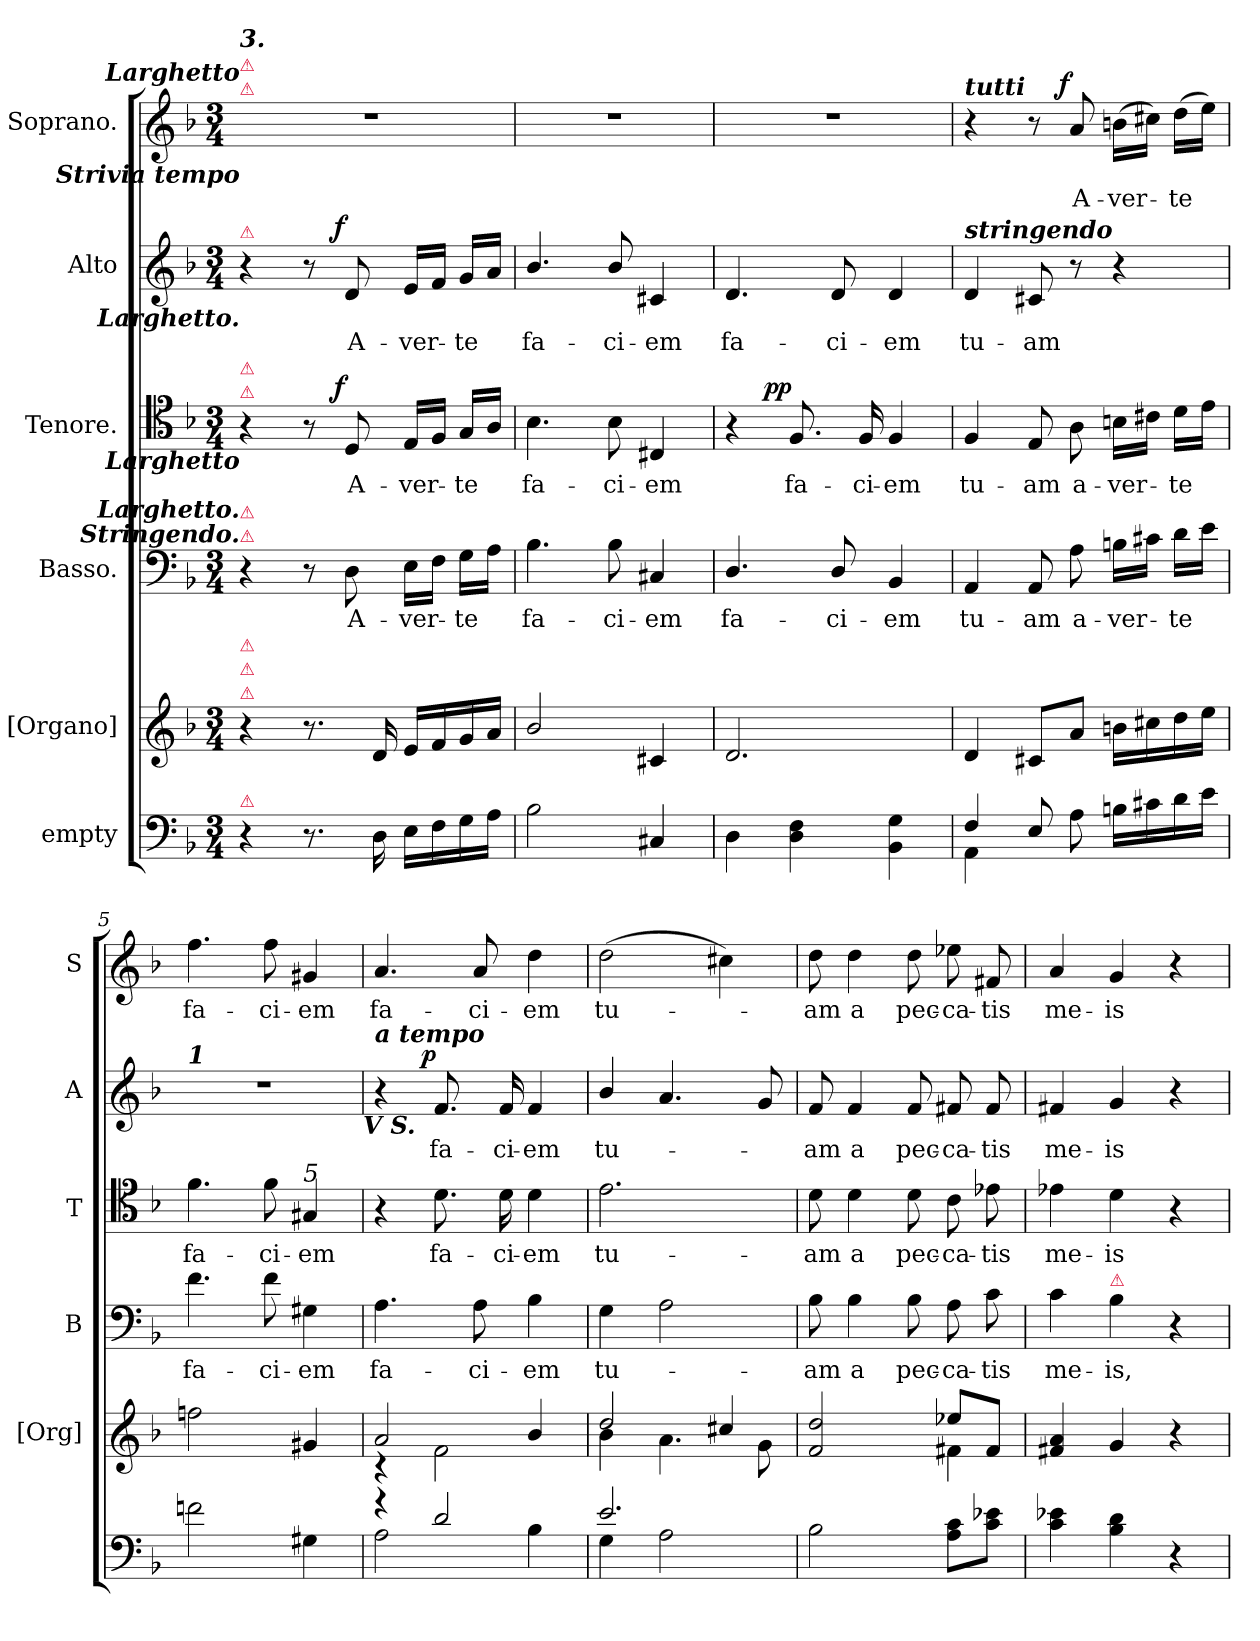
**kern	**kern	**kern	**text	**kern	**text	**dynam	**kern	**text	**dynam	**kern	**text	**dynam
*part6	*part5	*part4	*part4	*part3	*part3	*part3	*part2	*part2	*part2	*part1	*part1	*part1
*staff6	*staff5	*staff4	*staff4	*staff3	*staff3	*staff3	*staff2	*staff2	*staff2	*staff1	*staff1	*staff1
*I"empty	*I"[Organo]	*I"Basso.	*	*I"Tenore.	*	*	*I"Alto	*	*	*I"Soprano.	*	*
*	*I'[Org]	*I'B	*	*I'T	*	*	*I'A	*	*	*I'S	*	*
*clefF4	*clefG2	*clefF4	*	*clefC4	*	*	*clefG2	*	*	*clefG2	*	*
*k[b-]	*k[b-]	*k[b-]	*	*k[b-]	*	*	*k[b-]	*	*	*k[b-]	*	*
*d:	*d:	*d:	*	*d:	*	*	*d:	*	*	*d:	*	*
*M3/4	*M3/4	*M3/4	*	*M3/4	*	*	*M3/4	*	*	*M3/4	*	*
=1	=1	=1	=1	=1	=1	=1	=1	=1	=1	=1	=1	=1
!	!	!	!	!	!	!	!	!	!	!LO:TX:a:color=crimson:t=⚠	!	!
!	!	!	!	!	!	!	!	!	!	!LO:TX:a:Bi:color=crimson:t=⚠	!	!
!	!	!	!	!	!	!	!	!	!	!LO:TX:b:Bi:rj:t=Strivia tempo	!	!
!	!	!	!	!	!	!	!	!	!	!LO:TX:a:Bi:rj:t=Larghetto	!	!
!	!	!	!	!	!	!	!	!	!	!LO:TX:a:Bi:t=3.	!	!
!	!	!	!	!	!	!	!LO:TX:a:Bi:color=crimson:t=⚠	!	!	!	!	!
!	!	!	!	!	!	!	!LO:TX:b:Bi:rj:t=Larghetto.	!	!	!	!	!
!	!	!	!	!LO:TX:a:color=crimson:t=⚠	!	!	!	!	!	!	!	!
!	!	!	!	!LO:TX:a:Bi:color=crimson:t=⚠	!	!	!	!	!	!	!	!
!	!	!	!	!LO:TX:b:Bi:rj:t=Larghetto	!	!	!	!	!	!	!	!
!	!	!LO:TX:a:color=crimson:t=⚠	!	!	!	!	!	!	!	!	!	!
!	!	!LO:TX:a:Bi:color=crimson:t=⚠	!	!	!	!	!	!	!	!	!	!
!	!	!LO:TX:a:Bi:rj:t=Stringendo.	!	!	!	!	!	!	!	!	!	!
!	!	!LO:TX:a:Bi:rj:t=Larghetto.	!	!	!	!	!	!	!	!	!	!
!	!LO:TX:a:color=crimson:t=⚠	!	!	!	!	!	!	!	!	!	!	!
!	!LO:TX:a:color=crimson:t=⚠	!	!	!	!	!	!	!	!	!	!	!
!	!LO:TX:a:Bi:color=crimson:t=⚠	!	!	!	!	!	!	!	!	!	!	!
!LO:TX:a:color=crimson:t=⚠	!	!	!	!	!	!	!	!	!	!	!	!
4r	4r	4r	.	4r	.	.	4r	.	.	2.r	.	.
8.r	8.r	8r	.	8r	.	.	8r	.	.	.	.	.
!	!	!	!	!	!	!LO:DY:a:rj	!	!	!LO:DY:a:rj	!	!	!
.	.	8D\	A-	8D/	A-	f	8d/	A-	f	.	.	.
16D\	16d/	.	.	.	.	.	.	.	.	.	.	.
16E\LL	16e/LL	16E\LL	-ver-	16E/LL	-ver-	.	16e/LL	-ver-	.	.	.	.
16F\	16f/	16F\JJ	.	16F/JJ	.	.	16f/JJ	.	.	.	.	.
16G\	16g/	16G\LL	-te	16G/LL	-te	.	16g/LL	-te	.	.	.	.
16A\JJ	16a/JJ	16A\JJ	.	16A/JJ	.	.	16a/JJ	.	.	.	.	.
=2	=2	=2	=2	=2	=2	=2	=2	=2	=2	=2	=2	=2
2B-\	2b-/	4.B-\	fa-	4.B-\	fa-	.	4.b-/	fa-	.	2.r	.	.
.	.	8B-\	-ci-	8B-\	-ci-	.	8b-/	-ci-	.	.	.	.
4C#X/	4c#X/	4C#X/	-em	4C#X/	-em	.	4c#X/	-em	.	.	.	.
=3	=3	=3	=3	=3	=3	=3	=3	=3	=3	=3	=3	=3
4D\	2.d/	4.D/	fa-	4r	.	.	4.d/	fa-	.	2.r	.	.
!	!	!	!	!	!	!LO:DY:a:rj	!	!	!	!	!	!
4D\ 4F\	.	.	.	8.F/	fa-	pp	.	.	.	.	.	.
.	.	8D/	-ci-	.	.	.	8d/	-ci-	.	.	.	.
.	.	.	.	16F/	-ci-	.	.	.	.	.	.	.
4BB-\ 4G\	.	4BB-/	-em	4F/	-em	.	4d/	-em	.	.	.	.
=4	=4	=4	=4	=4	=4	=4	=4	=4	=4	=4	=4	=4
*^	*	*	*	*	*	*	*	*	*	*	*	*
!	!	!	!	!	!	!	!	!	!	!	!LO:TX:a:Bi:t=tutti	!	!
!	!	!	!	!	!	!	!	!LO:TX:a:Bi:t=stringendo	!	!	!	!	!
4F/	4AA\	4d/	4AA/	tu-	4F/	tu-	.	4d/	tu-	.	4r	.	.
8E/	4ryy	8c#X/L	8AA/	-am	8E/	-am	.	8c#X/	-am	.	8r	.	.
!	!	!	!	!	!	!	!	!	!	!	!	!	!LO:DY:a:rj
8A\	.	8a/J	8A\	a-	8A\	a-	.	8r	.	.	8a/	A-	f
16Bn\LL	4ryy	16bn\LL	16Bn\LL	-ver-	16Bn\LL	-ver-	.	4r	.	.	(>16bn\LL	-ver-	.
16c#X\	.	16cc#X\	16c#X\JJ	.	16c#X\JJ	.	.	.	.	.	16cc#X\JJ)	.	.
16d\	.	16dd\	16d\LL	-te	16d\LL	-te	.	.	.	.	(>16dd\LL	-te	.
16e\JJ	.	16ee\JJ	16e\JJ	.	16e\JJ	.	.	.	.	.	16ee\JJ)	.	.
*v	*v	*	*	*	*	*	*	*	*	*	*	*	*
=5	=5	=5	=5	=5	=5	=5	=5	=5	=5	=5	=5	=5
!	!	!	!	!	!	!	!LO:TX:a:Bi:t=1	!	!	!	!	!
2fn\	2ffn\	4.f\	fa-	4.f\	fa-	.	2.r	.	.	4.ff\	fa-	.
.	.	8f\	-ci-	8f\	-ci-	.	.	.	.	8ff\	-ci-	.
!	!	!	!	!LO:TX:a:i:t=5	!	!	!	!	!	!	!	!
4G#X\	4g#X/	4G#X\	-em	4G#X/	-em	.	.	.	.	4g#X/	-em	.
!	!	!	!	!	!	!	!LO:TX:b:Bi:t=V S.	!	!	!	!	!
=6	=6	=6	=6	=6	=6	=6	=6	=6	=6	=6	=6	=6
*^	*^	*	*	*	*	*	*	*	*	*	*	*
!	!	!	!	!	!	!	!	!	!LO:TX:a:Bi:t=a tempo	!	!	!	!	!
4r	2A\	2a/	4r	4.A\	fa-	4r	.	.	4r	.	.	4.a/	fa-	.
!	!	!	!	!	!	!	!	!	!	!	!LO:DY:b:rj	!	!	!
2d/	.	.	2f\	.	.	8.d\	fa-	.	8.f/	fa-	p	.	.	.
.	.	.	.	8A\	-ci-	.	.	.	.	.	.	8a/	-ci-	.
.	.	.	.	.	.	16d\	-ci-	.	16f/	-ci-	.	.	.	.
.	4B-\	4b-/	.	4B-\	-em	4d\	-em	.	4f/	-em	.	4dd\	-em	.
=7	=7	=7	=7	=7	=7	=7	=7	=7	=7	=7	=7	=7	=7	=7
2.e/	4G\	2dd/	4b-\	4G\	tu-	2.e\	tu-	.	4b-/	tu-	.	(>2dd\	tu-	.
.	2A\	.	4.a\	2A\	.	.	.	.	4.a/	.	.	.	.	.
.	.	4cc#X/	.	.	.	.	.	.	.	.	.	4cc#X\)	.	.
.	.	.	8g\	.	.	.	.	.	8g/	.	.	.	.	.
*v	*v	*	*	*	*	*	*	*	*	*	*	*	*	*
=8	=8	=8	=8	=8	=8	=8	=8	=8	=8	=8	=8	=8	=8
2B-\	2f/ 2dd/	2ryy	8B-\	-am	8d\	-am	.	8f/	-am	.	8dd\	-am	.
.	.	.	4B-\	a	4d\	a	.	4f/	a	.	4dd\	a	.
.	.	.	8B-\	pec-	8d\	pec-	.	8f/	pec-	.	8dd\	pec-	.
8A\ 8c\L	8ee-X/L	4f#X\	8A\	-ca-	8c\	-ca-	.	8f#X/	-ca-	.	8ee-X\	-ca-	.
8c\ 8e-X\J	8f#/J	.	8c\	-tis	8e-X\	-tis	.	8f#/	-tis	.	8f#X/	-tis	.
*	*v	*v	*	*	*	*	*	*	*	*	*	*	*
=9	=9	=9	=9	=9	=9	=9	=9	=9	=9	=9	=9	=9
4c\ 4e-X\	4f#X/ 4a/	4c\	me-	4e-X\	me-	.	4f#X/	me-	.	4a/	me-	.
!	!	!LO:TX:a:color=crimson:t=⚠	!	!	!	!	!	!	!	!	!	!
4B-\ 4d\	4g/	4B-\	-is,	4d\	-is	.	4g/	-is	.	4g/	-is	.
4r	4r	4r	.	4r	.	.	4r	.	.	4r	.	.
=	=	=	=	=	=	=	=	=	=	=	=	=
*-	*-	*-	*-	*-	*-	*-	*-	*-	*-	*-	*-	*-
